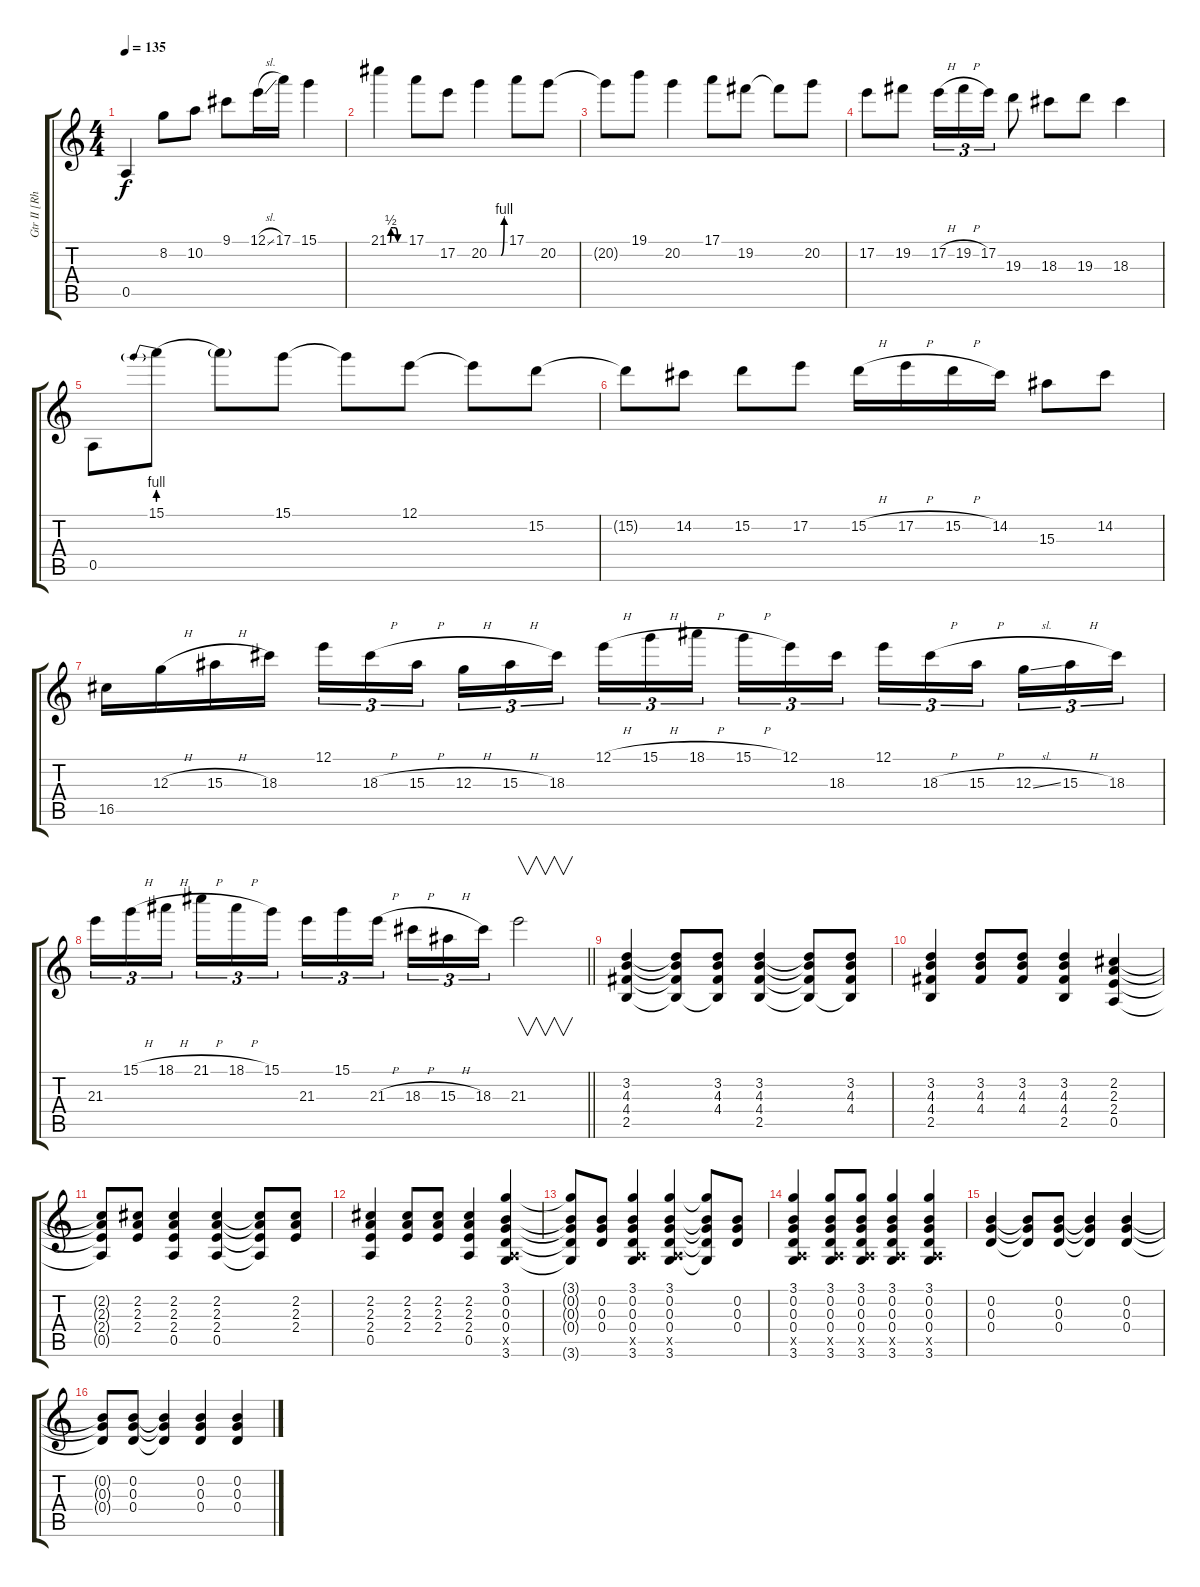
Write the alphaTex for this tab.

\track ("Gtr II [Rhythm]" "Gtr II [Rh") {instrument distortionguitar}
\staff {score tabs}
\tuning (E4 B3 G3 D3 A2 E2) {hide}
\ts (4 4)
\tempo 135
\clef g2
\ks c
0.5.4{dy f} 8.2.8 10.2.8 9.1.8 12.1{sl}.16 17.1.16 15.1.4 |
21.1{be (custom 0 0 5 0 9 2 20 2 25 2 34 0 40 0 60 0)}.4 17.1.8 17.2.8 20.2{be (custom 0 0 45 0 57 4 60 4)}.4 17.1.8 20.2.8 |
20.2{t}.8 19.1.8 20.2.4 17.1.8 19.2.8 19.2{t}.8 20.2.8 |
17.2.8 19.2.8 17.2{h}.16{tu (3 2)} 19.2{h}.16{tu (3 2)} 17.2.16{tu (3 2)} 19.3.8 18.3.8 19.3.8 18.3.4 |
0.5.8 15.1{be (prebend 0 4 60 4)}.8 15.1{t}.8 15.1.8 15.1{t}.8 12.1.8 12.1{t}.8 15.2.8 |
15.2{t}.8 14.2.8 15.2.8 17.2.8 15.2{h}.16 17.2{h}.16 15.2{h}.16 14.2.16 15.3.8 14.2.8 |
16.5.16{volume 14 balance 10} 12.3{h}.16 15.3{h}.16 18.3.16 12.1.16{tu (3 2)} 18.3{h}.16{tu (3 2)} 15.3{h}.16{tu (3 2)} 12.3{h}.16{tu (3 2)} 15.3{h}.16{tu (3 2)} 18.3.16{tu (3 2)} 12.1{h}.16{tu (3 2)} 15.1{h}.16{tu (3 2)} 18.1{h}.16{tu (3 2)} 15.1{h}.16{tu (3 2)} 12.1.16{tu (3 2)} 18.3.16{tu (3 2)} 12.1.16{tu (3 2)} 18.3{h}.16{tu (3 2)} 15.3{h}.16{tu (3 2)} 12.3{sl}.16{tu (3 2)} 15.3{h}.16{tu (3 2)} 18.3.16{tu (3 2)} |
\barLineRight lightlight
21.3.16{tu (3 2)} 15.1{h}.16{tu (3 2)} 18.1{h}.16{tu (3 2)} 21.1{h}.16{tu (3 2)} 18.1{h}.16{tu (3 2)} 15.1.16{tu (3 2)} 21.3.16{tu (3 2)} 15.1.16{tu (3 2)} 21.3{h}.16{tu (3 2)} 18.3{h}.16{tu (3 2)} 15.3{h}.16{tu (3 2)} 18.3.16{tu (3 2)} 21.3.2{v} |
(3.2 4.3 4.4 2.5).4{volume 7 balance 14 instrument acousticguitarsteel} (3.2{t} 4.3{t} 4.4{t} 2.5{t}).8 (3.2 4.3 4.4 2.5{t}).8 (3.2 4.3 4.4 2.5).4 (3.2{t} 4.3{t} 4.4{t} 2.5{t}).8 (3.2 4.3 4.4 2.5{t}).8 |
(3.2 4.3 4.4 2.5).4 (3.2 4.3 4.4).8 (3.2 4.3 4.4).8 (3.2 4.3 4.4 2.5).4 (2.2 2.3 2.4 0.5).4 |
(2.2{t} 2.3{t} 2.4{t} 0.5{t}).8 (2.2 2.3 2.4).8 (2.2 2.3 2.4 0.5).4 (2.2 2.3 2.4 0.5).4 (2.2{t} 2.3{t} 2.4{t} 0.5{t}).8 (2.2 2.3 2.4).8 |
(2.2 2.3 2.4 0.5).4 (2.2 2.3 2.4).8 (2.2 2.3 2.4).8 (2.2 2.3 2.4 0.5).4 (3.1 0.2 0.3 0.4 0.5{x} 3.6).4 |
(3.1{t} 0.2{t} 0.3{t} 0.4{t} 3.6{t}).8 (0.2 0.3 0.4).8 (3.1 0.2 0.3 0.4 0.5{x} 3.6).4 (3.1 0.2 0.3 0.4 0.5{x} 3.6).4 (3.1{t} 0.2{t} 0.3{t} 0.4{t} 3.6{t}).8 (0.2 0.3 0.4).8 |
(3.1 0.2 0.3 0.4 0.5{x} 3.6).4 (3.1 0.2 0.3 0.4 0.5{x} 3.6).8 (3.1 0.2 0.3 0.4 0.5{x} 3.6).8 (3.1 0.2 0.3 0.4 0.5{x} 3.6).4 (3.1 0.2 0.3 0.4 0.5{x} 3.6).4 |
(0.2 0.3 0.4).4 (0.2{t} 0.3{t} 0.4{t}).8 (0.2 0.3 0.4).8 (0.2{t} 0.3{t} 0.4{t}).4 (0.2 0.3 0.4).4 |
(0.2{t} 0.3{t} 0.4{t}).8 (0.2 0.3 0.4).8 (0.2{t} 0.3{t} 0.4{t}).4 (0.2 0.3 0.4).4 (0.2 0.3 0.4).4
